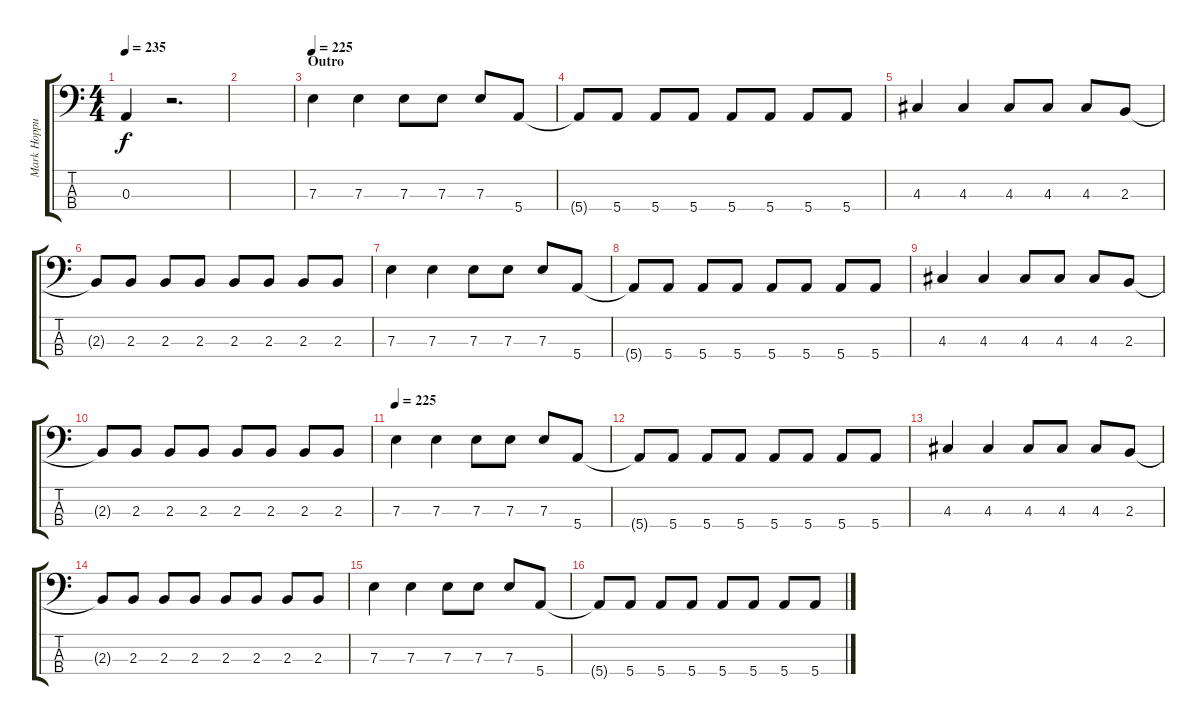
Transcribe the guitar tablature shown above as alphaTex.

\track ("Mark Hoppus - Bass/Baixo" "Mark Hoppu") {instrument electricbasspick}
\staff {score tabs}
\tuning (G2 D2 A1 E1) {hide}
\ts (4 4)
\tempo 235
\clef f4
\ks c
0.3.4{dy f} r.2{d} |
|
\section ("" "Outro")
\tempo 225
7.3.4 7.3.4 7.3.8 7.3.8 7.3.8 5.4.8 |
5.4{t}.8 5.4.8 5.4.8 5.4.8 5.4.8 5.4.8 5.4.8 5.4.8 |
4.3.4 4.3.4 4.3.8 4.3.8 4.3.8 2.3.8 |
2.3{t}.8 2.3.8 2.3.8 2.3.8 2.3.8 2.3.8 2.3.8 2.3.8 |
7.3.4 7.3.4 7.3.8 7.3.8 7.3.8 5.4.8 |
5.4{t}.8 5.4.8 5.4.8 5.4.8 5.4.8 5.4.8 5.4.8 5.4.8 |
4.3.4 4.3.4 4.3.8 4.3.8 4.3.8 2.3.8 |
2.3{t}.8 2.3.8 2.3.8 2.3.8 2.3.8 2.3.8 2.3.8 2.3.8 |
\tempo 225
7.3.4 7.3.4 7.3.8 7.3.8 7.3.8 5.4.8 |
5.4{t}.8 5.4.8 5.4.8 5.4.8 5.4.8 5.4.8 5.4.8 5.4.8 |
4.3.4 4.3.4 4.3.8 4.3.8 4.3.8 2.3.8 |
2.3{t}.8 2.3.8 2.3.8 2.3.8 2.3.8 2.3.8 2.3.8 2.3.8 |
7.3.4 7.3.4 7.3.8 7.3.8 7.3.8 5.4.8 |
5.4{t}.8 5.4.8 5.4.8 5.4.8 5.4.8 5.4.8 5.4.8 5.4.8
